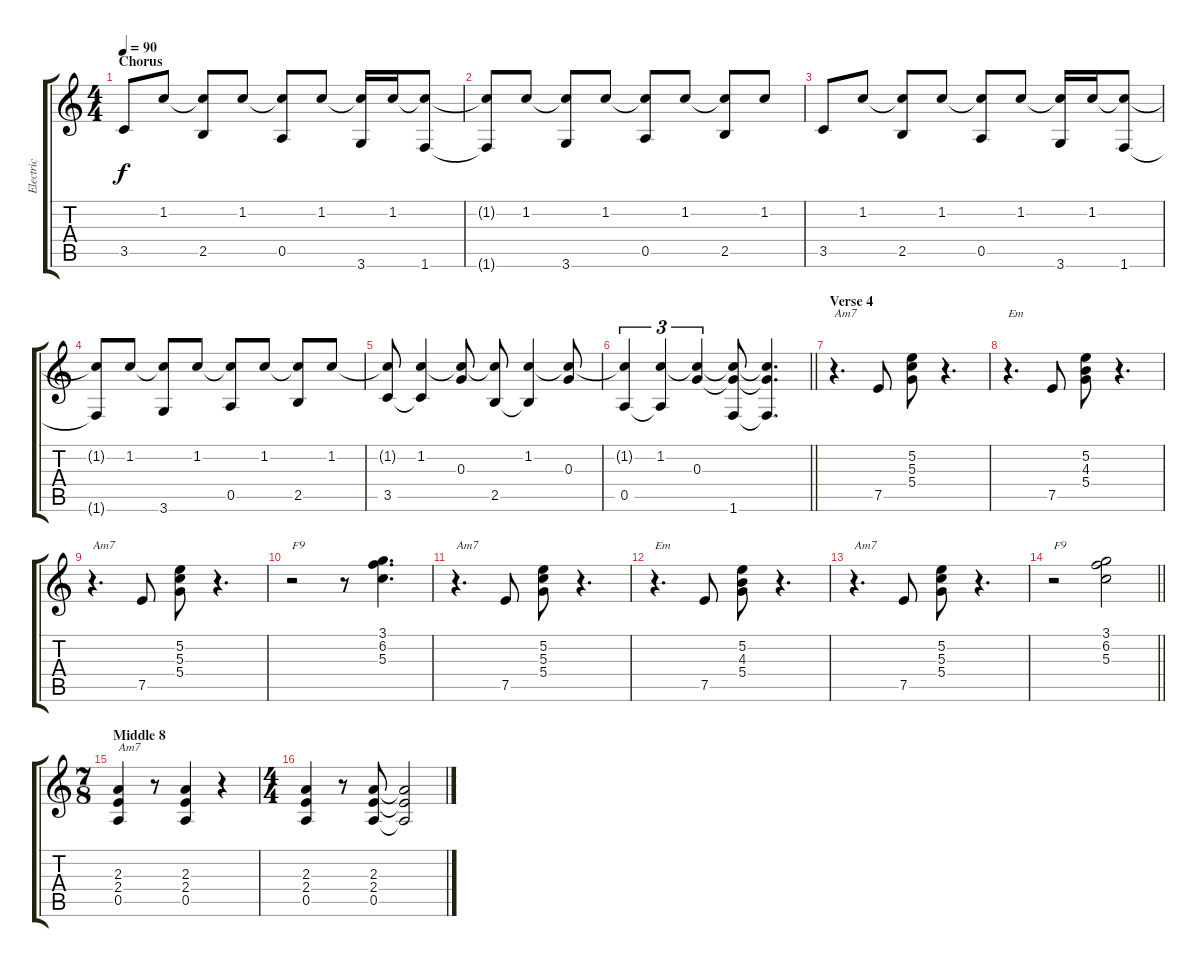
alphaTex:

\track ("Electric" "Electric") {instrument overdrivenguitar}
\staff {score tabs}
\tuning (E4 B3 G3 D3 A2 E2) {hide}
\ts (4 4)
\section ("" "Chorus")
\tempo 90
\clef g2
\ks c
3.5.8{dy f} 1.2.8 (1.2{t} 2.5).8 1.2.8 (1.2{t} 0.5).8 1.2.8 (1.2{t} 3.6).16 1.2.16 (1.2{t} 1.6).8 |
(1.2{t} 1.6{t}).8 1.2.8 (1.2{t} 3.6).8 1.2.8 (1.2{t} 0.5).8 1.2.8 (1.2{t} 2.5).8 1.2.8 |
3.5.8 1.2.8 (1.2{t} 2.5).8 1.2.8 (1.2{t} 0.5).8 1.2.8 (1.2{t} 3.6).16 1.2.16 (1.2{t} 1.6).8 |
(1.2{t} 1.6{t}).8 1.2.8 (1.2{t} 3.6).8 1.2.8 (1.2{t} 0.5).8 1.2.8 (1.2{t} 2.5).8 1.2.8 |
(1.2{t} 3.5).8 (1.2 3.5{t}).4 (1.2{t} 0.3).8 (1.2{t} 2.5).8 (1.2 2.5{t}).4 (1.2{t} 0.3).8 |
\barLineRight lightlight
(1.2{t} 0.5).4{tu (3 2)} (1.2 0.5{t}).4{tu (3 2)} (1.2{t} 0.3).4{tu (3 2)} (1.2{t} 0.3{t} 1.6).8 (1.2{t} 0.3{t} 1.6{t}).4{d} |
\section ("" "Verse 4")
r.4{d txt "Am7"} 7.5.8 (5.2 5.3 5.4).8 r.4{d} |
r.4{d txt "Em"} 7.5.8 (5.2 4.3 5.4).8 r.4{d} |
r.4{d txt "Am7"} 7.5.8 (5.2 5.3 5.4).8 r.4{d} |
r.2{txt "F9"} r.8 (3.1 6.2 5.3).4{d} |
r.4{d txt "Am7"} 7.5.8 (5.2 5.3 5.4).8 r.4{d} |
r.4{d txt "Em"} 7.5.8 (5.2 4.3 5.4).8 r.4{d} |
r.4{d txt "Am7"} 7.5.8 (5.2 5.3 5.4).8 r.4{d} |
\barLineRight lightlight
r.2{txt "F9"} (3.1 6.2 5.3).2 |
\ts (7 8)
\section ("" "Middle 8")
(2.3 2.4 0.5).4{txt "Am7"} r.8 (2.3 2.4 0.5).4 r.4 |
\ts (4 4)
(2.3 2.4 0.5).4 r.8 (2.3 2.4 0.5).8 (2.3{t} 2.4{t} 0.5{t}).2
